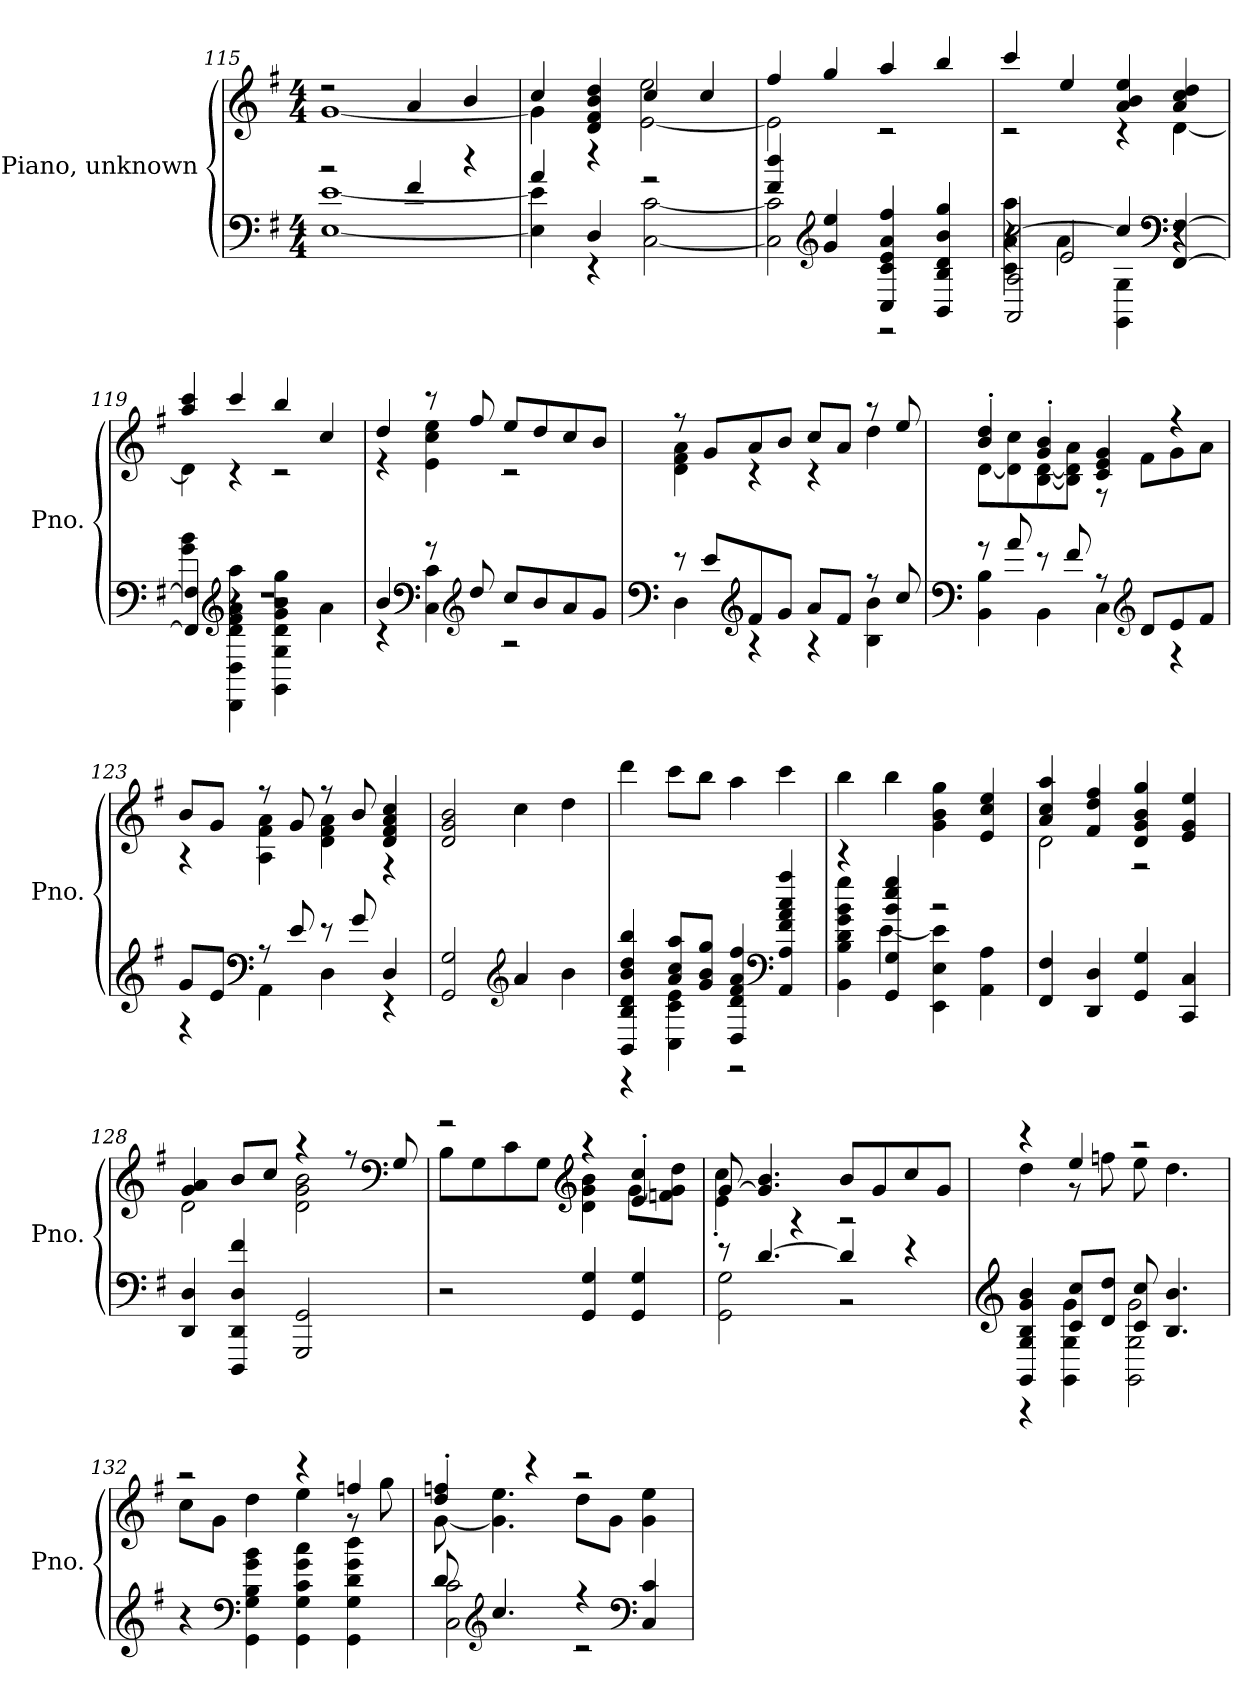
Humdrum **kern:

**kern	**kern
*part1	*part1
*staff2	*staff1
*I"Piano, unknown	*
*I'Pno.	*
*clefF4	*clefG2
*k[f#]	*k[f#]
*M4/4	*M4/4
=115	=115
*^	*^
2r	[1E [1e	2r	[1g
4f#/	.	4a/	.
4r	.	4b/	.
=116	=116	=116	=116
4a/	4E\] 4e\]	4cc/	4g\]
4D/	4r	4d/ 4f#/ 4b/ 4dd/	4r
2r	[2C\ [2c\	4cc/	[2e\ 2ee\
.	.	4cc/	.
=117	=117	=117	=117
4f#/ 4dd/	2C\] 2c\]	4ff#/	2e\]
*clefG2	*	*	*
4g/ 4ee/	.	4gg/	.
4C/ 4c/ 4e/ 4a/ 4ff#/	2r	4aa/	2r
4BB/ 4B/ 4d/ 4b/ 4gg/	.	4bb/	.
!!LO:LB:g=z	!!
=118	=118	=118	=118
*	*^	*	*
4r	4c\ 4a\ 4aa\	2AA/ 2A/ [2cc/	4ccc/	2r
2e/	4a\	.	4ee/	.
.	4GG\ 4G\	4cc/]	4a/ 4b/ 4ee/	4r
*clefF4	*	*	*	*
4r	4r	[4FF#/ [4F#/	4a/ 4cc/ 4dd/	[4d\
=119	=119	=119	=119	=119
1r	4g\ 4b\	4FF#/] 4F#/]	4aa/ 4ccc/	4d\]
*clefG2	*	*	*	*
.	4DD\ 4D\ 4d\ 4f#\ 4a\ 4aa\	4r	4ccc/	4r
.	4GG\ 4G\ 4d\ 4g\ 4b\ 4gg\	2r	4bb/	2r
.	4a\	.	4cc/	.
*	*v	*v	*	*
=120	=120	=120	=120
4b/	4r	4dd/	4r
*clefF4	*	*	*
8r	4C\ 4c\	8r	4e\ 4cc\ 4ee\
*clefG2	*	*	*
8dd/	.	8ff#/	.
8cc/L	2r	8ee/L	2r
8b/	.	8dd/	.
8a/	.	8cc/	.
8g/J	.	8b/J	.
=121	=121	=121	=121
*clefF4	*	*	*
8r	4D\	8r	4d\ 4f#\ 4a\
8e/L	.	8g/L	.
*clefG2	*	*	*
8f#/	4r	8a/	4r
8g/J	.	8b/J	.
8a/L	4r	8cc/L	4r
8f#/J	.	8a/J	.
8r	4B\ 4b\	8r	4dd\
8cc/	.	8ee/	.
!!LO:PB:g=z	!!
=122	=122	=122	=122
*clefF4	*	*	*
8r	4BB\ 4B\	4b/' 4dd/'	[8d\L
8a/	.	.	8d\] 8cc\
8r	4BB\	4g/' 4b/'	[8B\ [8d\
8f#/	.	.	8B\] 8d\] 8a\J
8r	4C\	4c/ 4e/ 4g/	8r
*clefG2	*	*	*
8d/L	.	.	8f#\L
8e/	4r	4r	8g\
8f#/J	.	.	8a\J
=123	=123	=123	=123
8g/L	4r	8b/L	4r
8e/J	.	8g/J	.
*clefF4	*	*	*
8r	4AA\	8r	4A\ 4f#\ 4a\
8e/	.	8g/	.
8r	4D\	8r	4d\ 4f#\ 4a\
8g/	.	8b/	.
4D/	4r	4d/ 4f#/ 4a/ 4cc/	4r
*v	*v	*	*
*	*v	*v
=124	=124
2GG/ 2G/	2d/ 2g/ 2b/
*clefG2	*
4a/	4cc\
4b\	4dd\
=125	=125
*^	*
4BB/ 4B/ 4d/ 4b/ 4dd/ 4bb/	4r	4ddd\
8a/ 8cc/ 8aa/L	4C\ 4c\ 4e\	8ccc\L
8g/ 8b/ 8gg/J	.	8bb\J
4D/ 4d/ 4f#/ 4a/ 4ff#/	2r	4aa\
*clefF4	*	*
4AA/ 4A/ 4f#/ 4a/ 4cc/ 4aa/	.	4ccc\
=126	=126	=126
4r	4BB\ 4B\ 4d\ 4g\ 4b\ 4gg\	4bb\
4GG/ 4G/ 4b/ 4ee/ 4gg/	[4e\	4bb\
2r	4EE\ 4E\ 4e\]	4g\ 4b\ 4gg\
.	4AA\ 4A\	4e/ 4cc/ 4ee/
*v	*v	*
!!LO:LB:g=z
=127	=127
*	*^
4FF#/ 4F#/	4a/ 4cc/ 4aa/	2d\
4DD/ 4D/	4f#/ 4dd/ 4ff#/	.
4GG/ 4G/	4d/ 4g/ 4b/ 4gg/	2r
4CC/ 4C/	4e/ 4g/ 4ee/	.
=128	=128	=128
4DD/ 4D/	4g/ 4a/	2d\
4DDD/ 4DD/ 4D/ 4f#/	8b/L	.
.	8cc/J	.
2GGG/ 2GG/	4r	2d\ 2g\ 2b\
.	8r	.
*	*clefF4	*
.	8G/	.
=129	=129	=129
2r	2r	8B\L
.	.	8G\
.	.	8c\
.	.	8G\J
*	*clefG2	*
4GG/ 4G/	4r	4d\ 4g\ 4b\
4GG/ 4G/	4e/' 4cc/'	[8g\L
.	.	8fn\ 8g\] 8dd\J
=130	=130	=130
*^	*	*
8r	2GG\ 2G\	[8g/	4e\' 4cc\'
[4.d/	.	4.g/] 4.b/	.
.	.	.	4r
4d/]	2r	8b/L	2r
.	.	8g/	.
4r	.	8cc/	.
.	.	8g/J	.
=131	=131	=131	=131
*clefG2	*	*	*
4GG/ 4G/ 4B/ 4g/ 4b/	4r	4r	4dd\
8c/ 8cc/L	4GG\ 4G\ 4g\	4ee/	8r
8d/ 8dd/J	.	.	8ffn\
8c/ 8cc/	2GG\ 2G\ 2g\	2r	8ee\
4.B/ 4.b/	.	.	4.dd\
*v	*v	*	*
!!LO:LB:g=z	!!
=132	=132	=132
4r	2r	8cc\L
.	.	8g\J
*clefF4	*	*
4GG\ 4G\ 4B\ 4g\ 4b\	.	4dd\
4GG\ 4G\ 4c\ 4g\ 4cc\	4r	4ee\
4GG\ 4G\ 4d\ 4g\ 4dd\	4ffn/	8r
.	.	8gg\
=133	=133	=133
*^	*	*
8d/	2C\ 2c\	4dd/' 4ffn/'	[8g\
*clefG2	*	*	*
4.cc/	.	.	4.g\] 4.ee\
.	.	4r	.
4r	2r	2r	8dd\L
.	.	.	8g\J
*clefF4	*	*	*
4C/ 4c/	.	.	4g\ 4ee\
*v	*v	*	*
*	*v	*v
=	=
*-	*-
